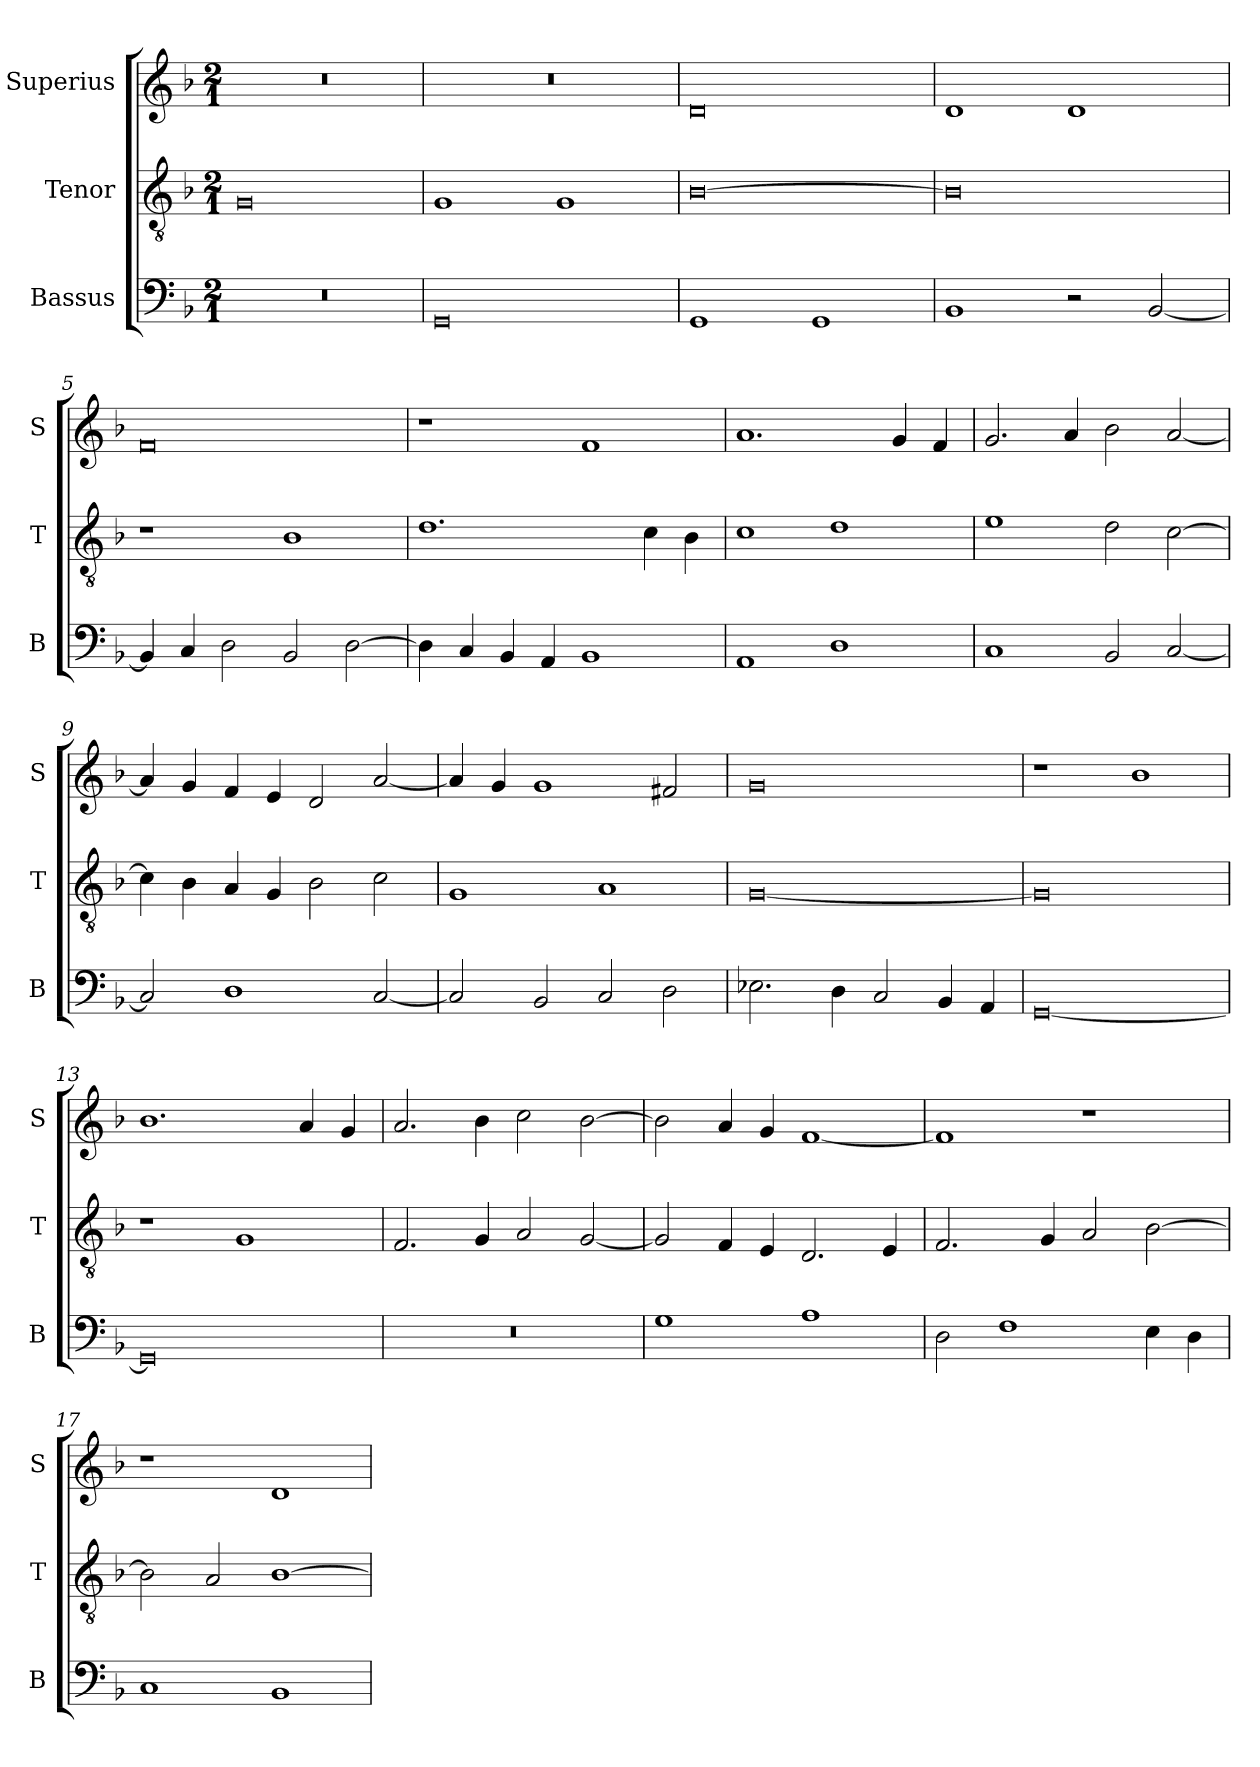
**kern	**kern	**kern
*part3	*part2	*part1
*staff3	*staff2	*staff1
*I"Bassus	*I"Tenor	*I"Superius
*I'B	*I'T	*I'S
*clefF4	*clefGv2	*clefG2
*k[b-]	*k[b-]	*k[b-]
*M2/1	*M2/1	*M2/1
=1	=1	=1
0r	0G	0r
=2	=2	=2
0GG	1G	0r
.	1G	.
=3	=3	=3
1GG	[0B-	0d
1GG	.	.
=4	=4	=4
1BB-	0B-]	1d
2r	.	1d
[2BB-	.	.
=5	=5	=5
4BB-]	1r	0f
4C	.	.
2D	.	.
2BB-	1B-	.
[2D	.	.
=6	=6	=6
4D]	1.d	1r
4C	.	.
4BB-	.	.
4AA	.	.
1BB-	.	1f
.	4c	.
.	4B-	.
=7	=7	=7
1AA	1c	1.a
1D	1d	.
.	.	4g
.	.	4f
=8	=8	=8
1C	1e	2.g
.	.	4a
2BB-	2d	2b-
[2C	[2c	[2a
=9	=9	=9
2C]	4c]	4a]
.	4B-	4g
1D	4A	4f
.	4G	4e
.	2B-	2d
[2C	2c	[2a
=10	=10	=10
2C]	1G	4a]
.	.	4g
2BB-	.	1g
2C	1A	.
2D	.	2f#X
=11	=11	=11
2.E-X	[0G	0g
4D	.	.
2C	.	.
4BB-	.	.
4AA	.	.
=12	=12	=12
[0GG	0G]	1r
.	.	1b-
=13	=13	=13
0GG]	1r	1.b-
.	1G	.
.	.	4a
.	.	4g
=14	=14	=14
0r	2.F	2.a
.	4G	4b-
.	2A	2cc
.	[2G	[2b-
=15	=15	=15
1G	2G]	2b-]
.	4F	4a
.	4E	4g
1A	2.D	[1f
.	4E	.
=16	=16	=16
2D	2.F	1f]
1F	.	.
.	4G	.
.	2A	1r
4E	[2B-	.
4D	.	.
=17	=17	=17
1C	2B-]	1r
.	2A	.
1BB-	[1B-	1d
=	=	=
*-	*-	*-
